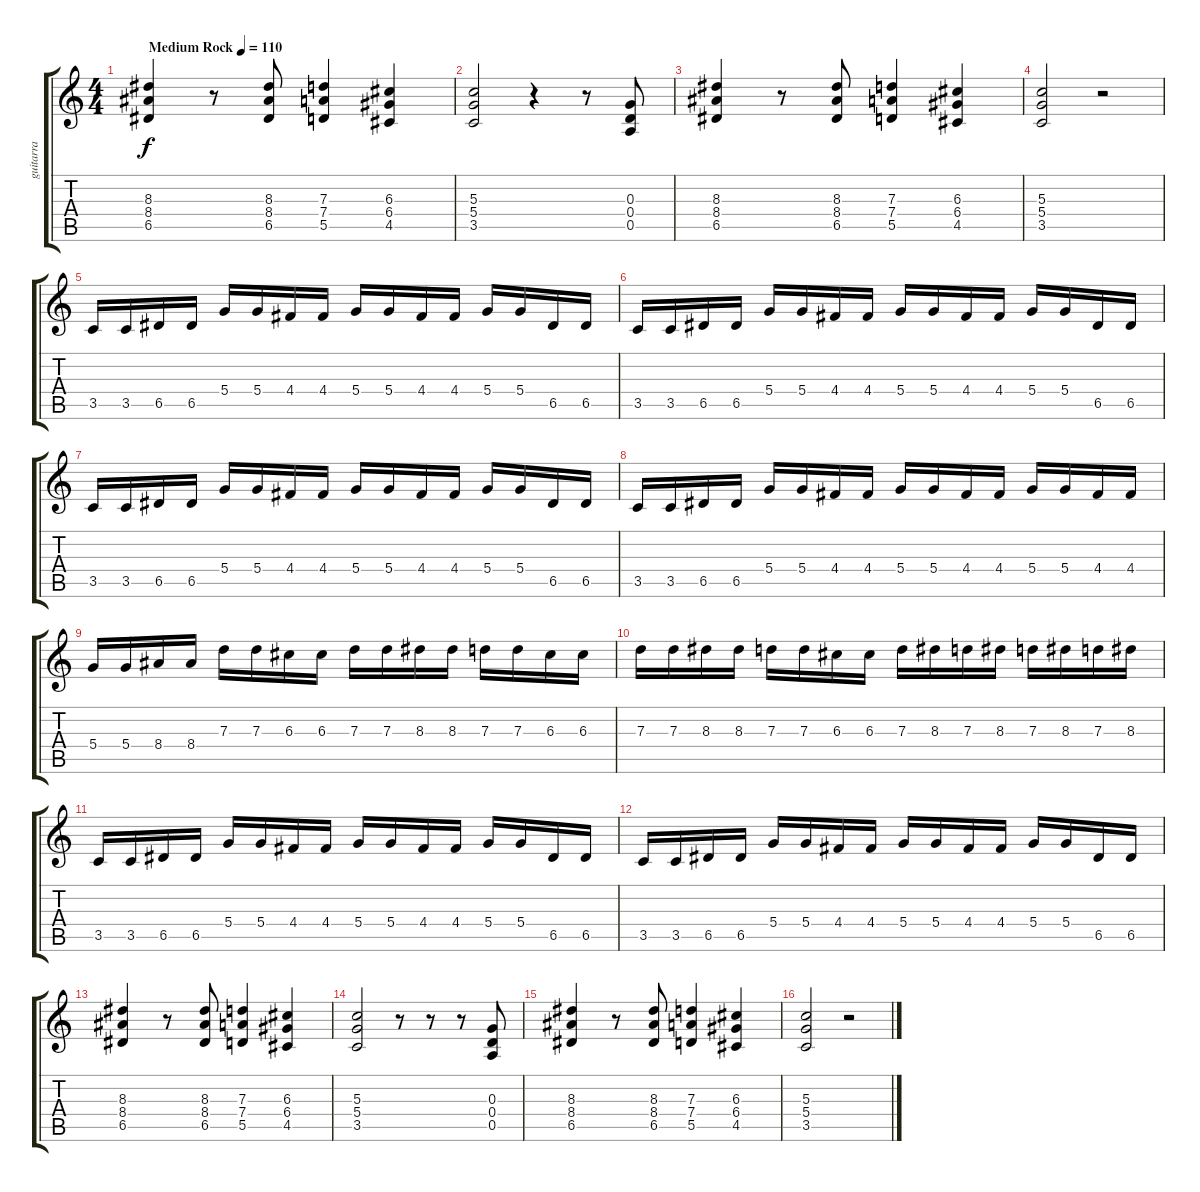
\track ("guitarra" "guitarra") {instrument overdrivenguitar}
\staff {score tabs}
\tuning (E4 B3 G3 D3 A2 E2) {hide}
\ts (4 4)
\tempo (110 "Medium Rock")
\clef g2
\ks c
(8.3 8.4 6.5).4{dy f instrument overdrivenguitar} r.8 (8.3 8.4 6.5).8 (7.3 7.4 5.5).4 (6.3 6.4 4.5).4 |
(5.3 5.4 3.5).2 r.4 r.8 (0.3 0.4 0.5).8 |
(8.3 8.4 6.5).4 r.8 (8.3 8.4 6.5).8 (7.3 7.4 5.5).4 (6.3 6.4 4.5).4 |
(5.3 5.4 3.5).2 r.2 |
3.5.16 3.5.16 6.5.16 6.5.16 5.4.16 5.4.16 4.4.16 4.4.16 5.4.16 5.4.16 4.4.16 4.4.16 5.4.16 5.4.16 6.5.16 6.5.16 |
3.5.16 3.5.16 6.5.16 6.5.16 5.4.16 5.4.16 4.4.16 4.4.16 5.4.16 5.4.16 4.4.16 4.4.16 5.4.16 5.4.16 6.5.16 6.5.16 |
3.5.16 3.5.16 6.5.16 6.5.16 5.4.16 5.4.16 4.4.16 4.4.16 5.4.16 5.4.16 4.4.16 4.4.16 5.4.16 5.4.16 6.5.16 6.5.16 |
3.5.16 3.5.16 6.5.16 6.5.16 5.4.16 5.4.16 4.4.16 4.4.16 5.4.16 5.4.16 4.4.16 4.4.16 5.4.16 5.4.16 4.4.16 4.4.16 |
5.4.16 5.4.16 8.4.16 8.4.16 7.3.16 7.3.16 6.3.16 6.3.16 7.3.16 7.3.16 8.3.16 8.3.16 7.3.16 7.3.16 6.3.16 6.3.16 |
7.3.16 7.3.16 8.3.16 8.3.16 7.3.16 7.3.16 6.3.16 6.3.16 7.3.16 8.3.16 7.3.16 8.3.16 7.3.16 8.3.16 7.3.16 8.3.16 |
3.5.16 3.5.16 6.5.16 6.5.16 5.4.16 5.4.16 4.4.16 4.4.16 5.4.16 5.4.16 4.4.16 4.4.16 5.4.16 5.4.16 6.5.16 6.5.16 |
3.5.16 3.5.16 6.5.16 6.5.16 5.4.16 5.4.16 4.4.16 4.4.16 5.4.16 5.4.16 4.4.16 4.4.16 5.4.16 5.4.16 6.5.16 6.5.16 |
(8.3 8.4 6.5).4 r.8 (8.3 8.4 6.5).8 (7.3 7.4 5.5).4 (6.3 6.4 4.5).4 |
(5.3 5.4 3.5).2 r.8 r.8 r.8 (0.3 0.4 0.5).8 |
(8.3 8.4 6.5).4 r.8 (8.3 8.4 6.5).8 (7.3 7.4 5.5).4 (6.3 6.4 4.5).4 |
(5.3 5.4 3.5).2 r.2
